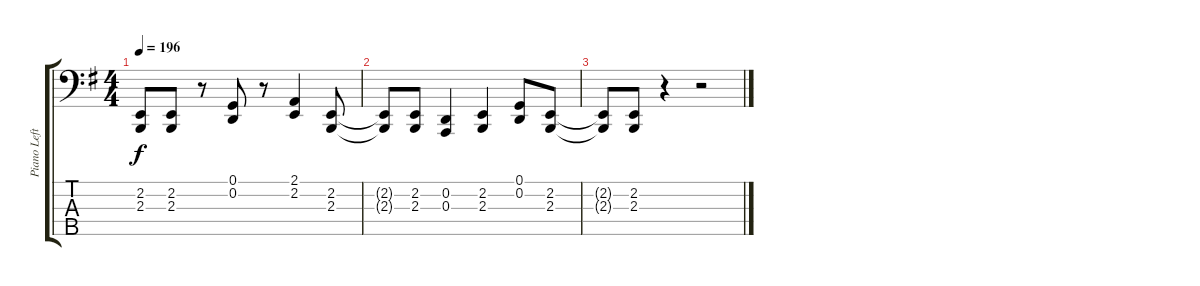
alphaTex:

\track ("Piano Left2" "Piano Left") {instrument acousticgrandpiano}
\staff {score tabs}
\tuning (G2 D2 A1 E1 B0) {hide}
\ts (4 4)
\tempo 196
\clef f4
\ks g
(2.2{t} 2.3{t}).8{dy f} (2.2 2.3).8 r.8 (0.1 0.2).8 r.8 (2.1 2.2).4 (2.2 2.3).8 |
(2.2{t} 2.3{t}).8 (2.2 2.3).8 (0.2 0.3).4 (2.2 2.3).4 (0.1 0.2).8 (2.2 2.3).8 |
(2.2{t} 2.3{t}).8 (2.2 2.3).8 r.4 r.2
